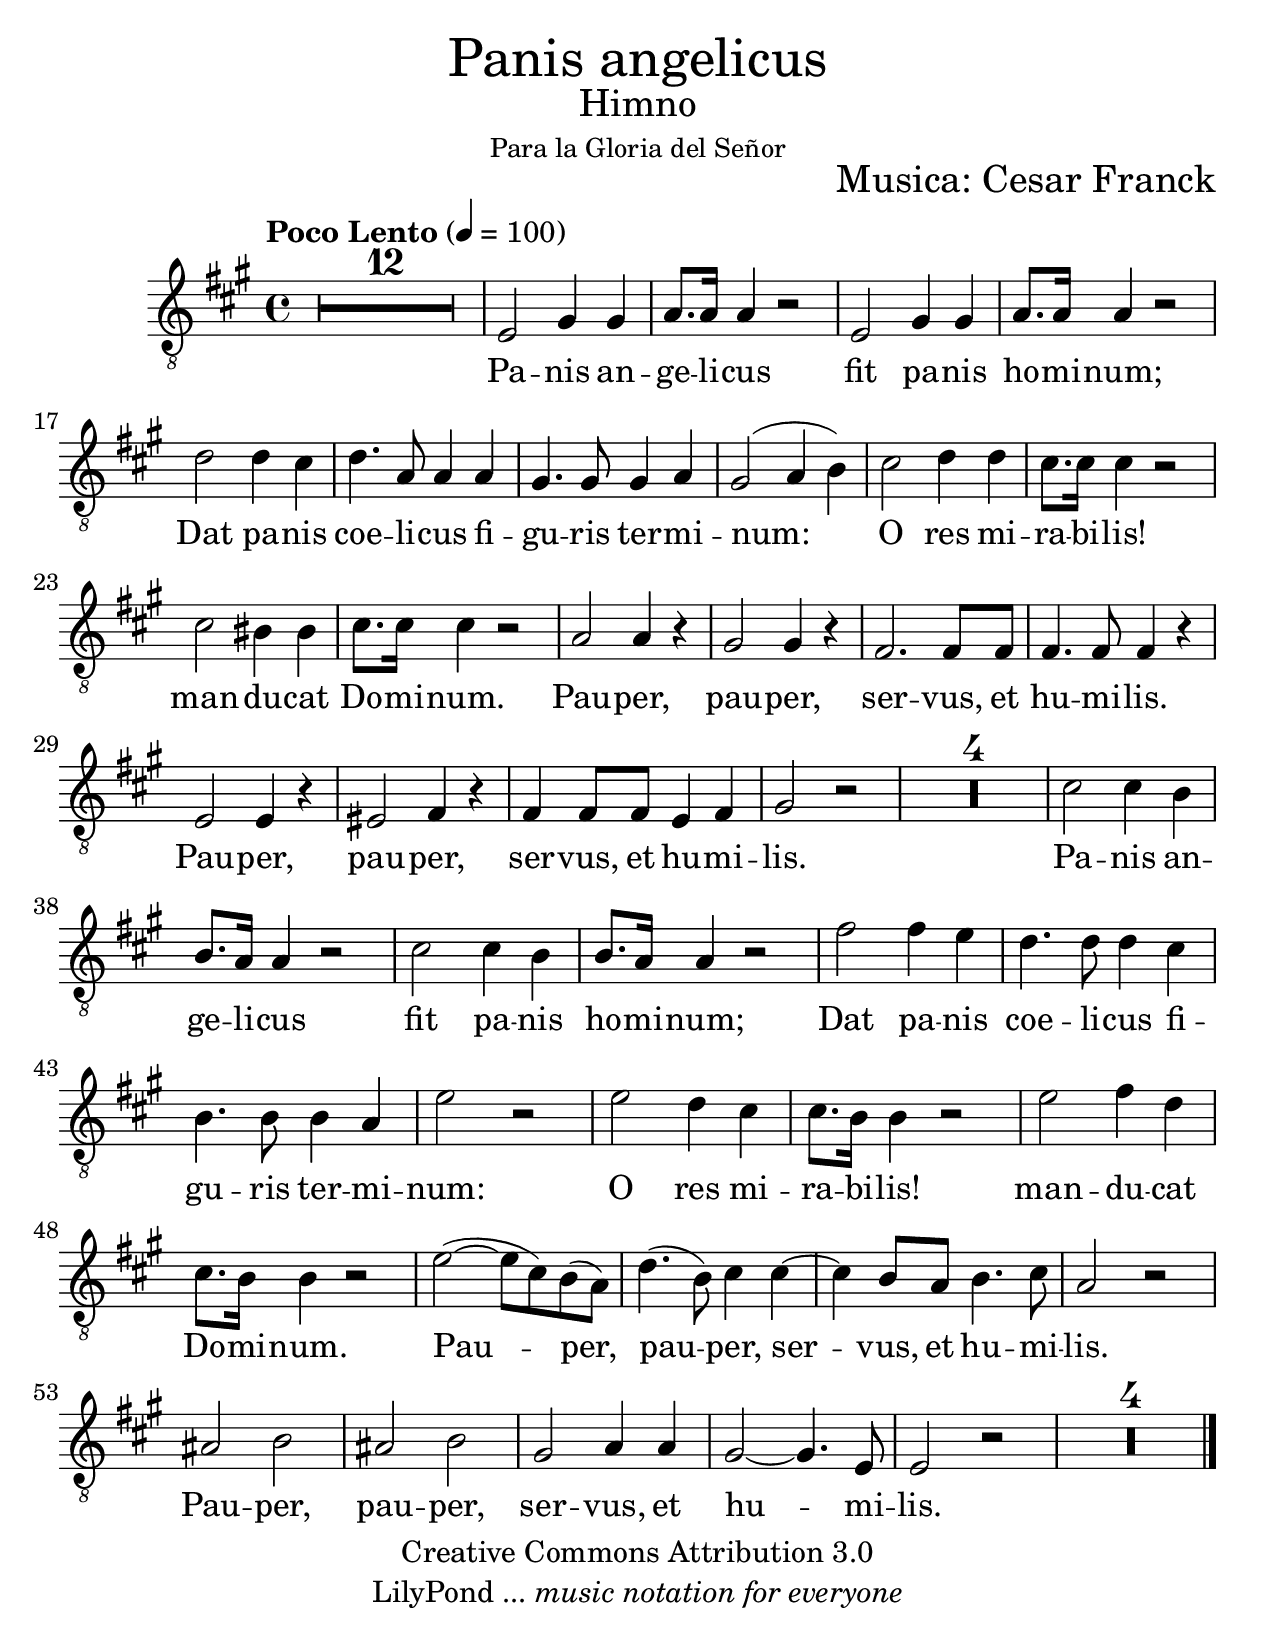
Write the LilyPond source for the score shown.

% ****************************************************************
%       Panis Angelicus - Tenor
%	by serach.sam@
% ****************************************************************
\language "espanol"
\version "2.19.49"

#(set-global-staff-size 26)

% --- Parametro globales
global = {
  \tempo "Poco Lento" 4=100
  \key la \major
  \time 4/4
  s1*61
  \bar "|."
}

\markup { \fill-line { \center-column { \fontsize #5 "Panis angelicus" \fontsize #2 "Himno" \small "Para la Gloria del Señor" } } }
\markup { \fill-line { " " \fontsize #2 "Musica: Cesar Franck"  } }
%\markup { \fill-line { " " \right-column { \fontsize #2 "Versión Orquestal: Francisco Jarquín Vega" \small "(Enero, 2010)" } } }

\header {
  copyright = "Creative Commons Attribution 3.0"
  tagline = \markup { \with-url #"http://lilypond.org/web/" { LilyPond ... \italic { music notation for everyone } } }
  breakbefore = ##t 
}

% --- Musica
tenor = \relative do' {
  \compressFullBarRests
  \dynamicUp
  \clef	"G_8"
  R1*12				| %12
  mi,2 sols4 sols		| %13
  la8. la16 la4 r2		| %14
  mi2 sols4 sols			| %15
  la8. la16 la4 r2		| %16
  re2 re4 dos			| %17
  re4. la8 la4 la		| %18
  sols4. sols8 sols4 la		| %19
  sols2( la4 si)			| %20
  dos2 re4 re			| %21
  dos8. dos16 dos4 r2		| %22
  dos2 sis4 sis			| %23
  dos8. dos16 dos4 r2		| %24
  la2 la4 r			| %25
  sols2 sols4 r			| %26
  fas2. fas8 fas			| %27
  fas4. fas8 fas4 r		| %28
  mi2 mi4 r			| %29
  mis2 fas4 r			| %30
  fas4 fas8 fas mi4 fas		| %31
  sols2 r			| %32
  R1*4				| %36
  dos2 dos4 si			| %37
  si8. la16 la4 r2		| %38
  dos2 dos4 si			| %39
  si8. la16 la4 r2		| %40
  fas'2 fas4 mi			| %41
  re4. re8 re4 dos		| %42
  si4. si8 si4 la		| %43
  mi'2 r				| %44
  mi2 re4 dos			| %45
  dos8. si16 si4	r2		| %46
  mi2 fas4 re			| %47
  dos8. si16 si4	r2		| %48
  mi2(~ mi8 dos) si( la)		| %49
  re4.( si8) dos4 dos~		| %50
  dos4 si8 la si4. dos8		| %51
  la2 r				| %52
  las2 si			| %53
  las2 si			| %54
  sols2 la4 la			| %55
  sols2~ sols4. mi8		| %56
  mi2 r				| %57
  R1*4				| %61
}

% --- Letra
letra = \lyricmode {
  Pa -- nis an -- ge -- li -- cus
  fit pa -- nis ho -- mi -- num;
  Dat pa -- nis coe -- li -- cus
  fi -- gu -- ris ter -- mi -- num:
  O res mi -- ra -- bi -- lis!
  man -- du -- cat Do -- mi -- num.
  Pau -- per, pau -- per, ser -- vus, et hu -- mi -- lis.
  Pau -- per, pau -- per, ser -- vus, et hu -- mi -- lis.
  
  Pa -- nis an -- ge -- li -- cus
  fit pa -- nis ho -- mi -- num;
  Dat pa -- nis coe -- li -- cus
  fi -- gu -- ris ter -- mi -- num:
  O res mi -- ra -- bi -- lis!
  man -- du -- cat Do -- mi -- num.
  Pau -- per, pau -- per, ser -- vus, et hu -- mi -- lis.
  Pau -- per, pau -- per, ser -- vus, et hu -- mi -- lis.
}

\score {
  <<
    \new Staff <<
        \new Voice = "voz" << \global \tenor >>
        \new Lyrics \lyricsto "voz" \letra
    >>
  >>
  \midi {}
  \layout {}
}

\paper {
  #(set-paper-size "letter")
}
